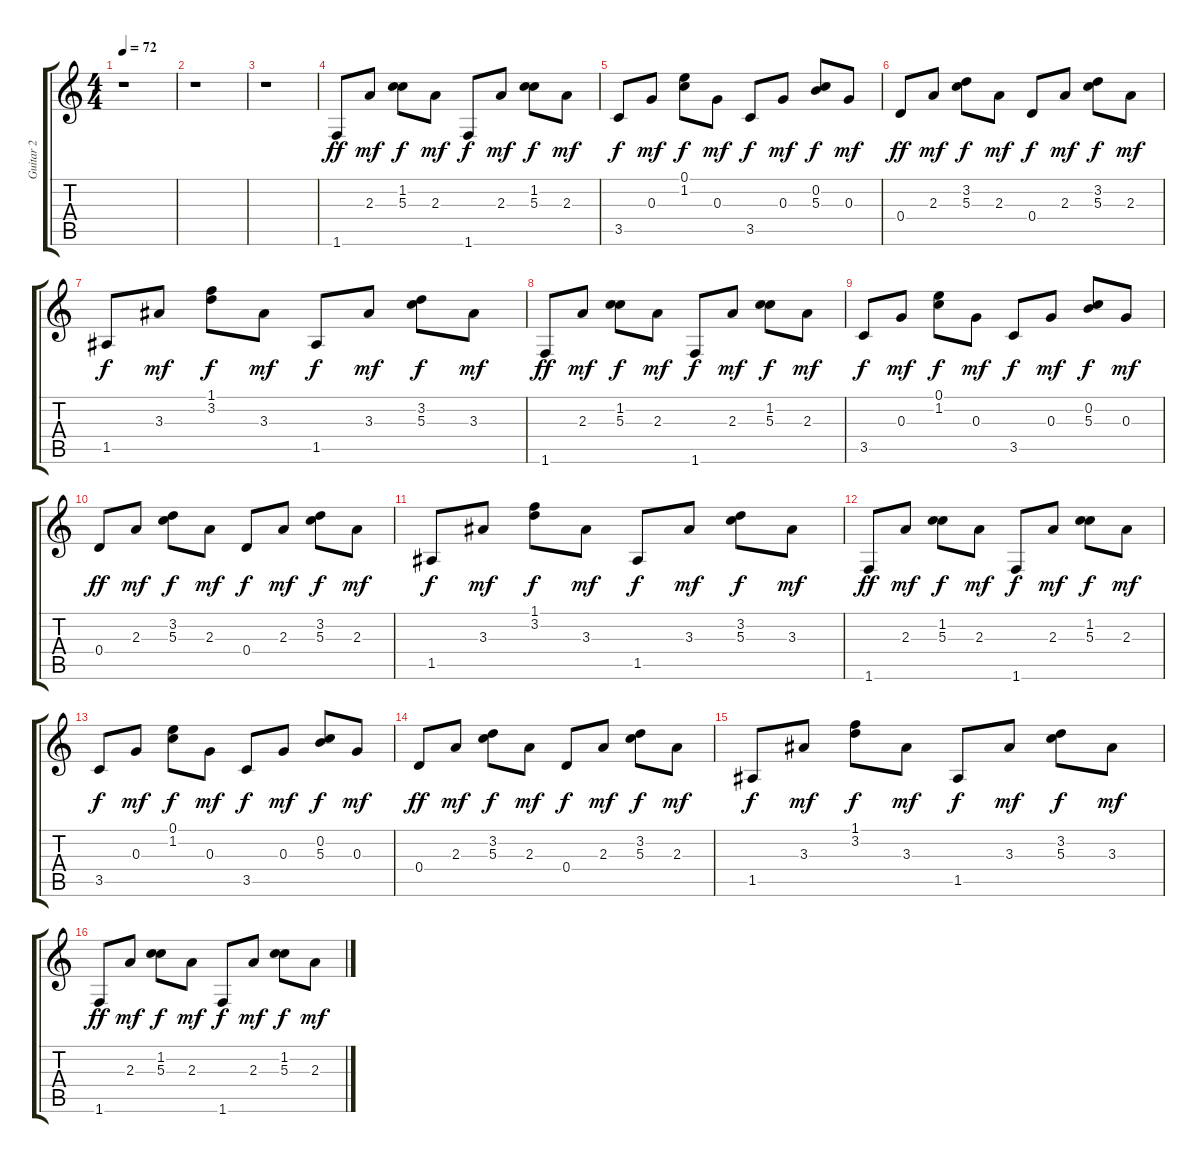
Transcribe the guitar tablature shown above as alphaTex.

\track ("Guitar 2" "Guitar 2") {instrument electricguitarclean}
\staff {score tabs}
\tuning (E4 B3 G3 D3 A2 E2) {hide}
\ts (4 4)
\tempo 72
\clef g2
\ks c
r.1{dy mf} |
r.1 |
r.1 |
1.6.8{dy ff} 2.3.8{dy mf} (1.2 5.3).8{dy f} 2.3.8{dy mf} 1.6.8{dy f} 2.3.8{dy mf} (1.2 5.3).8{dy f} 2.3.8{dy mf} |
3.5.8{dy f} 0.3.8{dy mf} (0.1 1.2).8{dy f} 0.3.8{dy mf} 3.5.8{dy f} 0.3.8{dy mf} (0.2 5.3).8{dy f} 0.3.8{dy mf} |
0.4.8{dy ff} 2.3.8{dy mf} (3.2 5.3).8{dy f} 2.3.8{dy mf} 0.4.8{dy f} 2.3.8{dy mf} (3.2 5.3).8{dy f} 2.3.8{dy mf} |
1.5.8{dy f} 3.3.8{dy mf} (1.1 3.2).8{dy f} 3.3.8{dy mf} 1.5.8{dy f} 3.3.8{dy mf} (3.2 5.3).8{dy f} 3.3.8{dy mf} |
1.6.8{dy ff} 2.3.8{dy mf} (1.2 5.3).8{dy f} 2.3.8{dy mf} 1.6.8{dy f} 2.3.8{dy mf} (1.2 5.3).8{dy f} 2.3.8{dy mf} |
3.5.8{dy f} 0.3.8{dy mf} (0.1 1.2).8{dy f} 0.3.8{dy mf} 3.5.8{dy f} 0.3.8{dy mf} (0.2 5.3).8{dy f} 0.3.8{dy mf} |
0.4.8{dy ff} 2.3.8{dy mf} (3.2 5.3).8{dy f} 2.3.8{dy mf} 0.4.8{dy f} 2.3.8{dy mf} (3.2 5.3).8{dy f} 2.3.8{dy mf} |
1.5.8{dy f} 3.3.8{dy mf} (1.1 3.2).8{dy f} 3.3.8{dy mf} 1.5.8{dy f} 3.3.8{dy mf} (3.2 5.3).8{dy f} 3.3.8{dy mf} |
1.6.8{dy ff} 2.3.8{dy mf} (1.2 5.3).8{dy f} 2.3.8{dy mf} 1.6.8{dy f} 2.3.8{dy mf} (1.2 5.3).8{dy f} 2.3.8{dy mf} |
3.5.8{dy f} 0.3.8{dy mf} (0.1 1.2).8{dy f} 0.3.8{dy mf} 3.5.8{dy f} 0.3.8{dy mf} (0.2 5.3).8{dy f} 0.3.8{dy mf} |
0.4.8{dy ff} 2.3.8{dy mf} (3.2 5.3).8{dy f} 2.3.8{dy mf} 0.4.8{dy f} 2.3.8{dy mf} (3.2 5.3).8{dy f} 2.3.8{dy mf} |
1.5.8{dy f} 3.3.8{dy mf} (1.1 3.2).8{dy f} 3.3.8{dy mf} 1.5.8{dy f} 3.3.8{dy mf} (3.2 5.3).8{dy f} 3.3.8{dy mf} |
1.6.8{dy ff} 2.3.8{dy mf} (1.2 5.3).8{dy f} 2.3.8{dy mf} 1.6.8{dy f} 2.3.8{dy mf} (1.2 5.3).8{dy f} 2.3.8{dy mf}
